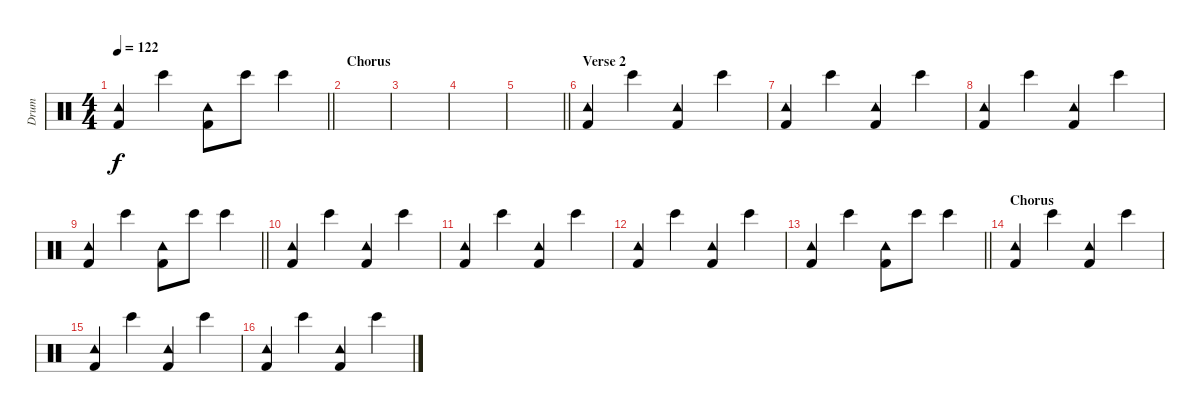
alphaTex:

\track ("Drum" "Drum") {instrument percussion}
\staff {score}
\articulation defaults
\ts (4 4)
\tempo 122
\clef neutral
\barLineRight lightlight
\ks c
("Tambourine (hit)" "Kick (hit) 2").4{dy f} "Bongo High (hit)".4 ("Tambourine (hit)" "Kick (hit) 2").8 "Bongo High (hit)".8 "Bongo High (hit)".4 |
\section ("" "Chorus")
|
|
|
\barLineRight lightlight
|
\section ("" "Verse 2")
("Tambourine (hit)" "Kick (hit) 2").4 "Bongo High (hit)".4 ("Tambourine (hit)" "Kick (hit) 2").4 "Bongo High (hit)".4 |
("Tambourine (hit)" "Kick (hit) 2").4 "Bongo High (hit)".4 ("Tambourine (hit)" "Kick (hit) 2").4 "Bongo High (hit)".4 |
("Tambourine (hit)" "Kick (hit) 2").4 "Bongo High (hit)".4 ("Tambourine (hit)" "Kick (hit) 2").4 "Bongo High (hit)".4 |
\barLineRight lightlight
("Tambourine (hit)" "Kick (hit) 2").4 "Bongo High (hit)".4 ("Tambourine (hit)" "Kick (hit) 2").8 "Bongo High (hit)".8 "Bongo High (hit)".4 |
("Tambourine (hit)" "Kick (hit) 2").4 "Bongo High (hit)".4 ("Tambourine (hit)" "Kick (hit) 2").4 "Bongo High (hit)".4 |
("Tambourine (hit)" "Kick (hit) 2").4 "Bongo High (hit)".4 ("Tambourine (hit)" "Kick (hit) 2").4 "Bongo High (hit)".4 |
("Tambourine (hit)" "Kick (hit) 2").4 "Bongo High (hit)".4 ("Tambourine (hit)" "Kick (hit) 2").4 "Bongo High (hit)".4 |
\barLineRight lightlight
("Tambourine (hit)" "Kick (hit) 2").4 "Bongo High (hit)".4 ("Tambourine (hit)" "Kick (hit) 2").8 "Bongo High (hit)".8 "Bongo High (hit)".4 |
\section ("" "Chorus")
("Tambourine (hit)" "Kick (hit) 2").4 "Bongo High (hit)".4 ("Tambourine (hit)" "Kick (hit) 2").4 "Bongo High (hit)".4 |
("Tambourine (hit)" "Kick (hit) 2").4 "Bongo High (hit)".4 ("Tambourine (hit)" "Kick (hit) 2").4 "Bongo High (hit)".4 |
("Tambourine (hit)" "Kick (hit) 2").4 "Bongo High (hit)".4 ("Tambourine (hit)" "Kick (hit) 2").4 "Bongo High (hit)".4
